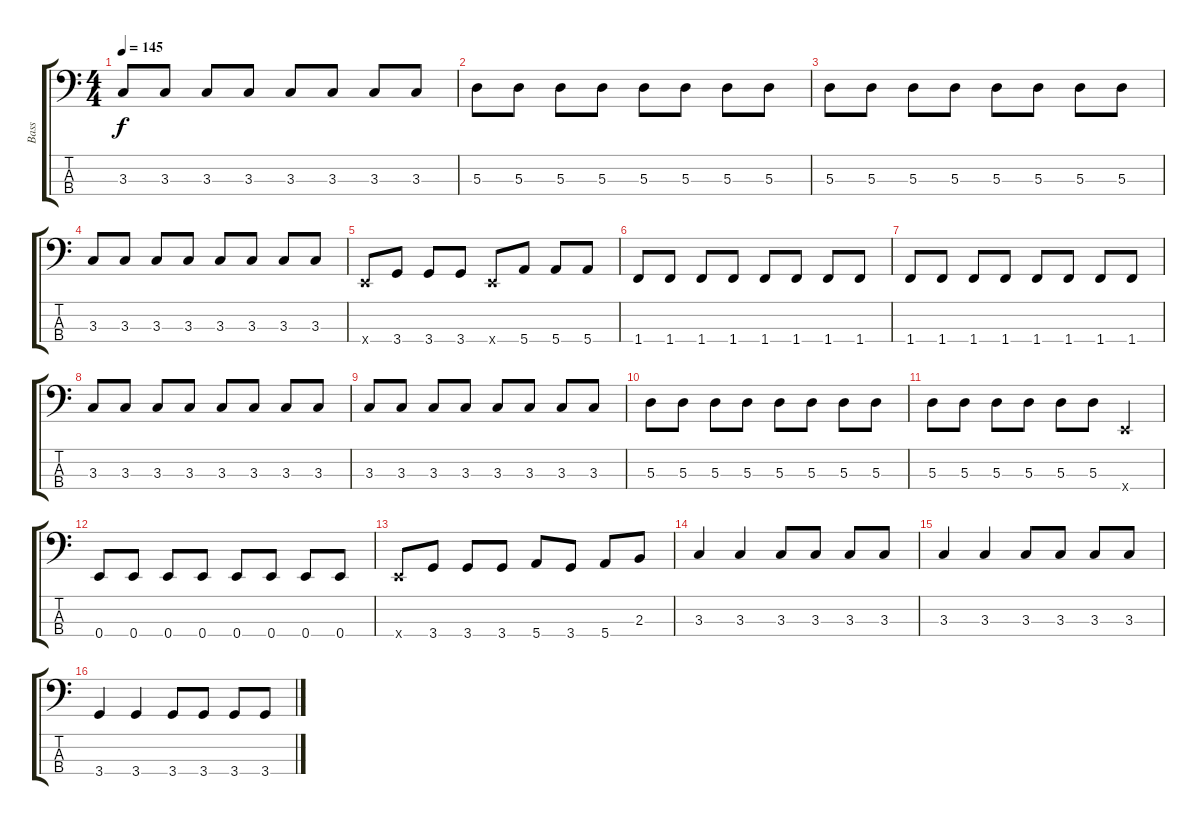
\track ("Bass" "Bass") {instrument electricbasspick}
\staff {score tabs}
\tuning (G2 D2 A1 E1) {hide}
\ts (4 4)
\tempo 145
\clef f4
\ks c
3.3.8{dy f} 3.3.8 3.3.8 3.3.8 3.3.8 3.3.8 3.3.8 3.3.8 |
5.3.8 5.3.8 5.3.8 5.3.8 5.3.8 5.3.8 5.3.8 5.3.8 |
5.3.8 5.3.8 5.3.8 5.3.8 5.3.8 5.3.8 5.3.8 5.3.8 |
3.3.8 3.3.8 3.3.8 3.3.8 3.3.8 3.3.8 3.3.8 3.3.8 |
0.4{x}.8 3.4.8 3.4.8 3.4.8 0.4{x}.8 5.4.8 5.4.8 5.4.8 |
1.4.8 1.4.8 1.4.8 1.4.8 1.4.8 1.4.8 1.4.8 1.4.8 |
1.4.8 1.4.8 1.4.8 1.4.8 1.4.8 1.4.8 1.4.8 1.4.8 |
3.3.8 3.3.8 3.3.8 3.3.8 3.3.8 3.3.8 3.3.8 3.3.8 |
3.3.8 3.3.8 3.3.8 3.3.8 3.3.8 3.3.8 3.3.8 3.3.8 |
5.3.8 5.3.8 5.3.8 5.3.8 5.3.8 5.3.8 5.3.8 5.3.8 |
5.3.8 5.3.8 5.3.8 5.3.8 5.3.8 5.3.8 0.4{x}.4 |
0.4.8 0.4.8 0.4.8 0.4.8 0.4.8 0.4.8 0.4.8 0.4.8 |
0.4{x}.8 3.4.8 3.4.8 3.4.8 5.4.8 3.4.8 5.4.8 2.3.8 |
3.3.4 3.3.4 3.3.8 3.3.8 3.3.8 3.3.8 |
3.3.4 3.3.4 3.3.8 3.3.8 3.3.8 3.3.8 |
3.4.4 3.4.4 3.4.8 3.4.8 3.4.8 3.4.8
